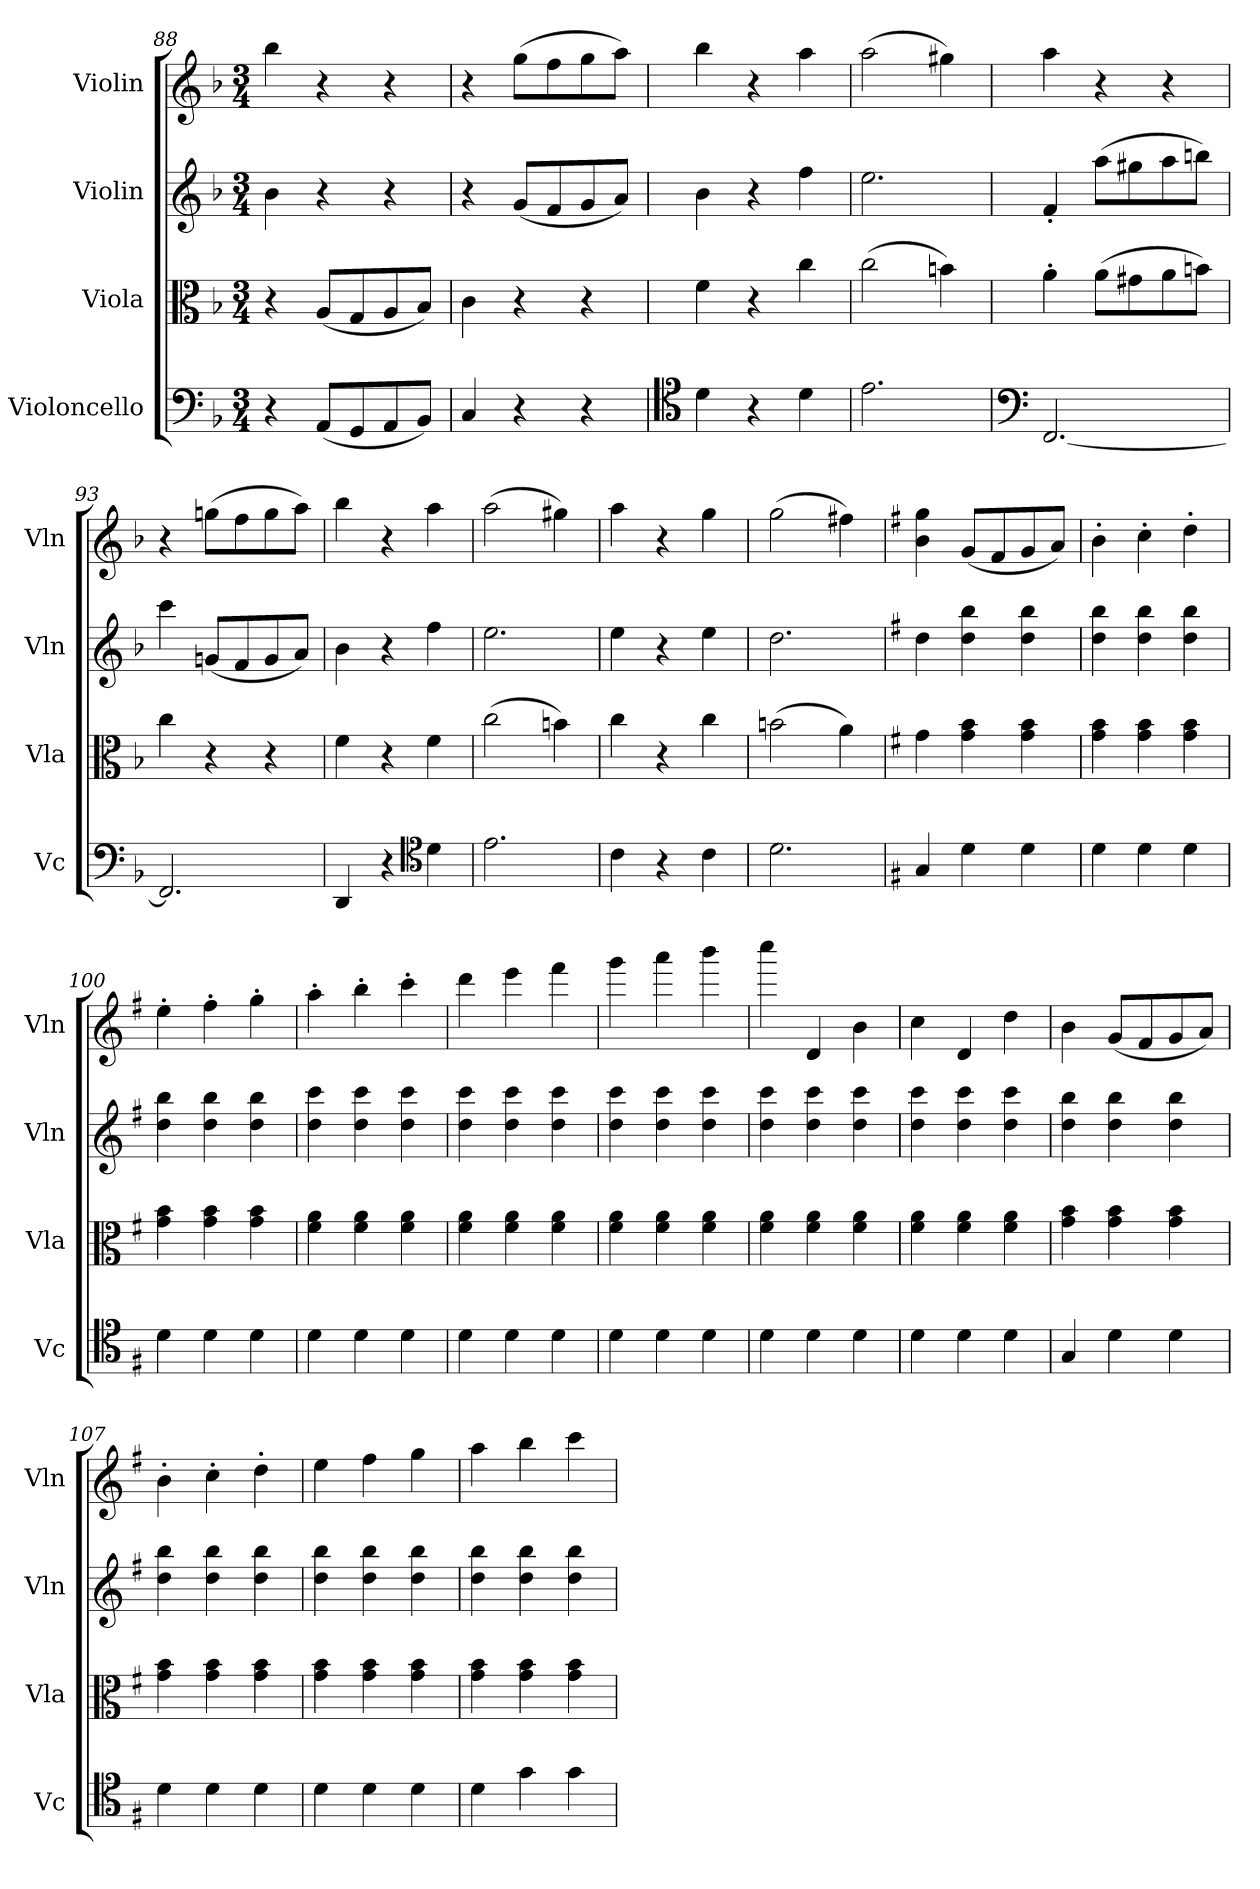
**kern	**kern	**kern	**kern
*part4	*part3	*part2	*part1
*staff4	*staff3	*staff2	*staff1
*I"Violoncello	*I"Viola	*I"Violin	*I"Violin
*I'Vc	*I'Vla	*I'Vln	*I'Vln
*clefF4	*clefC3	*clefG2	*clefG2
*k[b-]	*k[b-]	*k[b-]	*k[b-]
*F:	*F:	*F:	*F:
*M3/4	*M3/4	*M3/4	*M3/4
=88	=88	=88	=88
4r	4r	4b-\	4bb-\
(8AA/L	(8A/L	4r	4r
8GG/	8G/	.	.
8AA/	8A/	4r	4r
8BB-/J)	8B-/J)	.	.
=89	=89	=89	=89
4C/	4c\	4r	4r
4r	4r	(8g/L	(8gg\L
.	.	8f/	8ff\
4r	4r	8g/	8gg\
.	.	8a/J)	8aa\J)
=90	=90	=90	=90
*clefC4	*	*	*
4d\	4f\	4b-\	4bb-\
4r	4r	4r	4r
4d\	4cc\	4ff\	4aa\
=91	=91	=91	=91
2.e\	(2cc\	2.ee\	(2aa\
.	4bn\)	.	4gg#X\)
=92	=92	=92	=92
*clefF4	*	*	*
[2.FF/	4a'\	4f'/	4aa\
.	(8a\L	(8aa\L	4r
.	8g#X\	8gg#X\	.
.	8a\	8aa\	4r
.	8bn\J)	8bbn\J)	.
=93	=93	=93	=93
2.FF/]	4cc\	4ccc\	4r
.	4r	(8gn/L	(8ggn\L
.	.	8f/	8ff\
.	4r	8g/	8gg\
.	.	8a/J)	8aa\J)
=94	=94	=94	=94
4DD/	4f\	4b-\	4bb-\
4r	4r	4r	4r
*clefC4	*	*	*
4d\	4f\	4ff\	4aa\
=95	=95	=95	=95
2.e\	(2cc\	2.ee\	(2aa\
.	4bn\)	.	4gg#X\)
=96	=96	=96	=96
4c\	4cc\	4ee\	4aa\
4r	4r	4r	4r
4c\	4cc\	4ee\	4gg\
=97	=97	=97	=97
2.d\	(2bn\	2.dd\	(2gg\
.	4a\)	.	4ff#X\)
=98	=98	=98	=98
*k[f#]	*k[f#]	*k[f#]	*k[f#]
4G/	4g\	4dd\	4b\ 4gg\
4d\	4g\ 4b\	4dd\ 4bb\	(8g/L
.	.	.	8f#/
4d\	4g\ 4b\	4dd\ 4bb\	8g/
.	.	.	8a/J)
=99	=99	=99	=99
4d\	4g\ 4b\	4dd\ 4bb\	4b'\
4d\	4g\ 4b\	4dd\ 4bb\	4cc'\
4d\	4g\ 4b\	4dd\ 4bb\	4dd'\
=100	=100	=100	=100
4d\	4g\ 4b\	4dd\ 4bb\	4ee'\
4d\	4g\ 4b\	4dd\ 4bb\	4ff#'\
4d\	4g\ 4b\	4dd\ 4bb\	4gg'\
=101	=101	=101	=101
4d\	4f#\ 4a\	4dd\ 4ccc\	4aa'\
4d\	4f#\ 4a\	4dd\ 4ccc\	4bb'\
4d\	4f#\ 4a\	4dd\ 4ccc\	4ccc'\
=102	=102	=102	=102
4d\	4f#\ 4a\	4dd\ 4ccc\	4ddd\
4d\	4f#\ 4a\	4dd\ 4ccc\	4eee\
4d\	4f#\ 4a\	4dd\ 4ccc\	4fff#\
=103	=103	=103	=103
4d\	4f#\ 4a\	4dd\ 4ccc\	4ggg\
4d\	4f#\ 4a\	4dd\ 4ccc\	4aaa\
4d\	4f#\ 4a\	4dd\ 4ccc\	4bbb\
=104	=104	=104	=104
4d\	4f#\ 4a\	4dd\ 4ccc\	4cccc\
4d\	4f#\ 4a\	4dd\ 4ccc\	4d/
4d\	4f#\ 4a\	4dd\ 4ccc\	4b\
=105	=105	=105	=105
4d\	4f#\ 4a\	4dd\ 4ccc\	4cc\
4d\	4f#\ 4a\	4dd\ 4ccc\	4d/
4d\	4f#\ 4a\	4dd\ 4ccc\	4dd\
=106	=106	=106	=106
4G/	4g\ 4b\	4dd\ 4bb\	4b\
4d\	4g\ 4b\	4dd\ 4bb\	(8g/L
.	.	.	8f#/
4d\	4g\ 4b\	4dd\ 4bb\	8g/
.	.	.	8a/J)
=107	=107	=107	=107
4d\	4g\ 4b\	4dd\ 4bb\	4b'\
4d\	4g\ 4b\	4dd\ 4bb\	4cc'\
4d\	4g\ 4b\	4dd\ 4bb\	4dd'\
=108	=108	=108	=108
4d\	4g\ 4b\	4dd\ 4bb\	4ee\
4d\	4g\ 4b\	4dd\ 4bb\	4ff#\
4d\	4g\ 4b\	4dd\ 4bb\	4gg\
=109	=109	=109	=109
4d\	4g\ 4b\	4dd\ 4bb\	4aa\
4g\	4g\ 4b\	4dd\ 4bb\	4bb\
4g\	4g\ 4b\	4dd\ 4bb\	4ccc\
=	=	=	=
*-	*-	*-	*-
